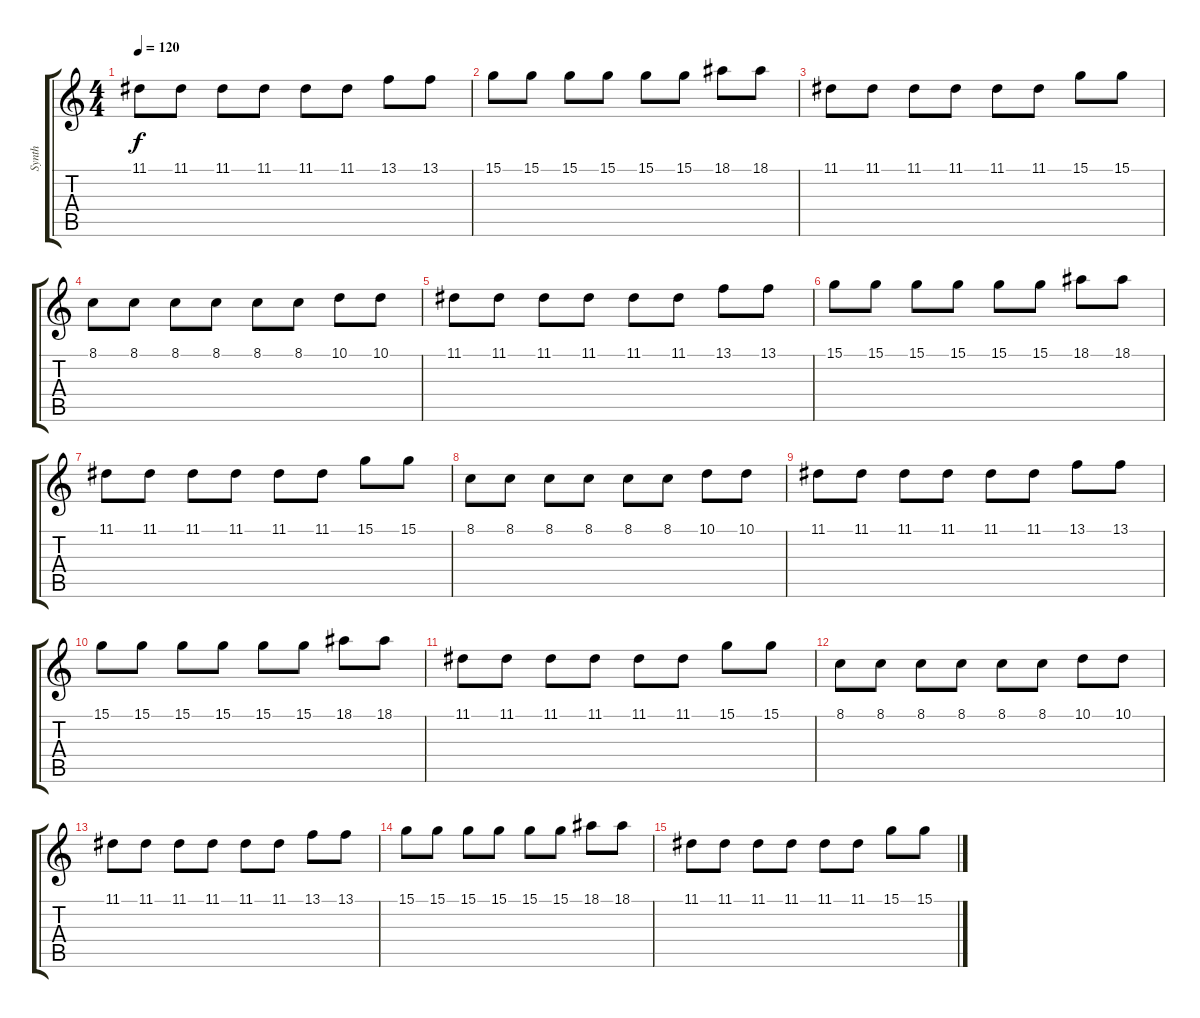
\track ("Synth" "Synth") {instrument synthbrass1}
\staff {score tabs}
\tuning (E4 B3 G3 D3 A2 E2) {hide}
\ts (4 4)
\tempo 120
\clef g2
\ks c
11.1.8{dy f} 11.1.8 11.1.8 11.1.8 11.1.8 11.1.8 13.1.8 13.1.8 |
15.1.8 15.1.8 15.1.8 15.1.8 15.1.8 15.1.8 18.1.8 18.1.8 |
11.1.8 11.1.8 11.1.8 11.1.8 11.1.8 11.1.8 15.1.8 15.1.8 |
8.1.8 8.1.8 8.1.8 8.1.8 8.1.8 8.1.8 10.1.8 10.1.8 |
11.1.8 11.1.8 11.1.8 11.1.8 11.1.8 11.1.8 13.1.8 13.1.8 |
15.1.8 15.1.8 15.1.8 15.1.8 15.1.8 15.1.8 18.1.8 18.1.8 |
11.1.8 11.1.8 11.1.8 11.1.8 11.1.8 11.1.8 15.1.8 15.1.8 |
8.1.8 8.1.8 8.1.8 8.1.8 8.1.8 8.1.8 10.1.8 10.1.8 |
11.1.8 11.1.8 11.1.8 11.1.8 11.1.8 11.1.8 13.1.8 13.1.8 |
15.1.8 15.1.8 15.1.8 15.1.8 15.1.8 15.1.8 18.1.8 18.1.8 |
11.1.8 11.1.8 11.1.8 11.1.8 11.1.8 11.1.8 15.1.8 15.1.8 |
8.1.8 8.1.8 8.1.8 8.1.8 8.1.8 8.1.8 10.1.8 10.1.8 |
11.1.8 11.1.8 11.1.8 11.1.8 11.1.8 11.1.8 13.1.8 13.1.8 |
15.1.8 15.1.8 15.1.8 15.1.8 15.1.8 15.1.8 18.1.8 18.1.8 |
11.1.8 11.1.8 11.1.8 11.1.8 11.1.8 11.1.8 15.1.8 15.1.8
